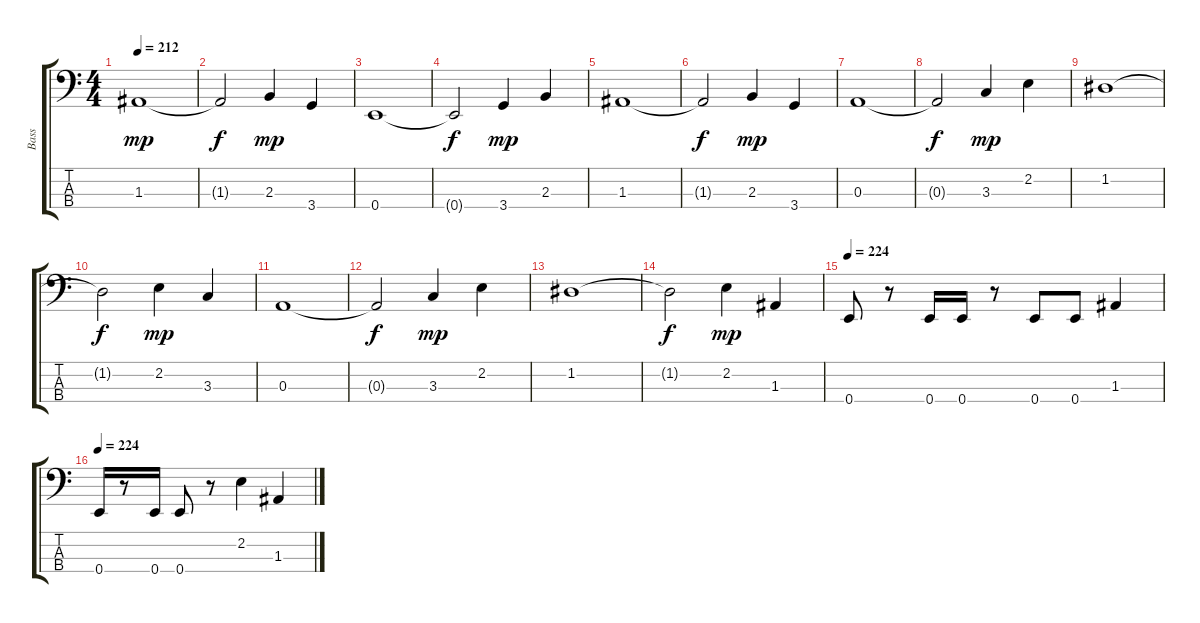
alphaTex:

\track ("Bass" "Bass") {instrument electricbassfinger}
\staff {score tabs}
\tuning (G2 D2 A1 E1) {hide}
\ts (4 4)
\tempo 212
\clef f4
\ks c
1.3.1{dy mp} |
1.3{t}.2{dy f} 2.3.4{dy mp} 3.4.4 |
0.4.1 |
0.4{t}.2{dy f} 3.4.4{dy mp} 2.3.4 |
1.3.1 |
1.3{t}.2{dy f} 2.3.4{dy mp} 3.4.4 |
0.3.1 |
0.3{t}.2{dy f} 3.3.4{dy mp} 2.2.4 |
1.2.1 |
1.2{t}.2{dy f} 2.2.4{dy mp} 3.3.4 |
0.3.1 |
0.3{t}.2{dy f} 3.3.4{dy mp} 2.2.4 |
1.2.1 |
1.2{t}.2{dy f} 2.2.4{dy mp} 1.3.4 |
\tempo 224
0.4.8 r.8 0.4.16 0.4.16 r.8 0.4.8 0.4.8 1.3.4 |
\tempo 224
0.4.16 r.8 0.4.16 0.4.8 r.8 2.2.4 1.3.4
